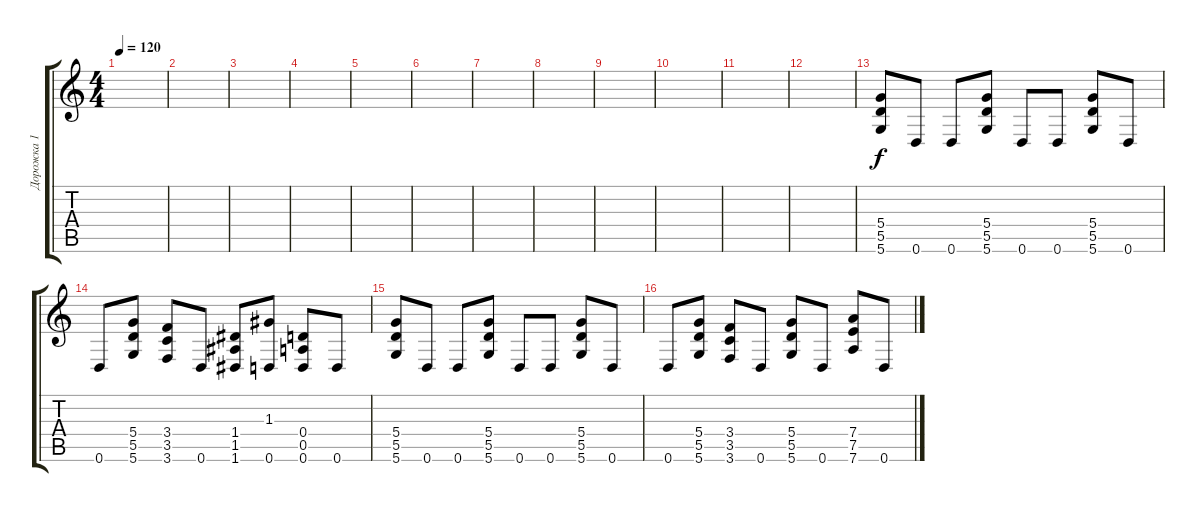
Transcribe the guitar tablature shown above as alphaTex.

\track ("Дорожка 1" "Дорожка 1") {instrument distortionguitar}
\staff {score tabs}
\tuning (E4 B3 G3 D3 A2 D2) {hide}
\ts (4 4)
\tempo 120
\clef g2
\ks c
|
|
|
|
|
|
|
|
|
|
|
|
(5.4 5.5 5.6).8 0.6.8 0.6.8 (5.4 5.5 5.6).8 0.6.8 0.6.8 (5.4 5.5 5.6).8 0.6.8 |
0.6.8 (5.4 5.5 5.6).8 (3.4 3.5 3.6).8 0.6.8 (1.4 1.5 1.6).8 (1.3 0.6).8 (0.4 0.5 0.6).8 0.6.8 |
(5.4 5.5 5.6).8 0.6.8 0.6.8 (5.4 5.5 5.6).8 0.6.8 0.6.8 (5.4 5.5 5.6).8 0.6.8 |
0.6.8 (5.4 5.5 5.6).8 (3.4 3.5 3.6).8 0.6.8 (5.4 5.5 5.6).8 0.6.8 (7.4 7.5 7.6).8 0.6.8
